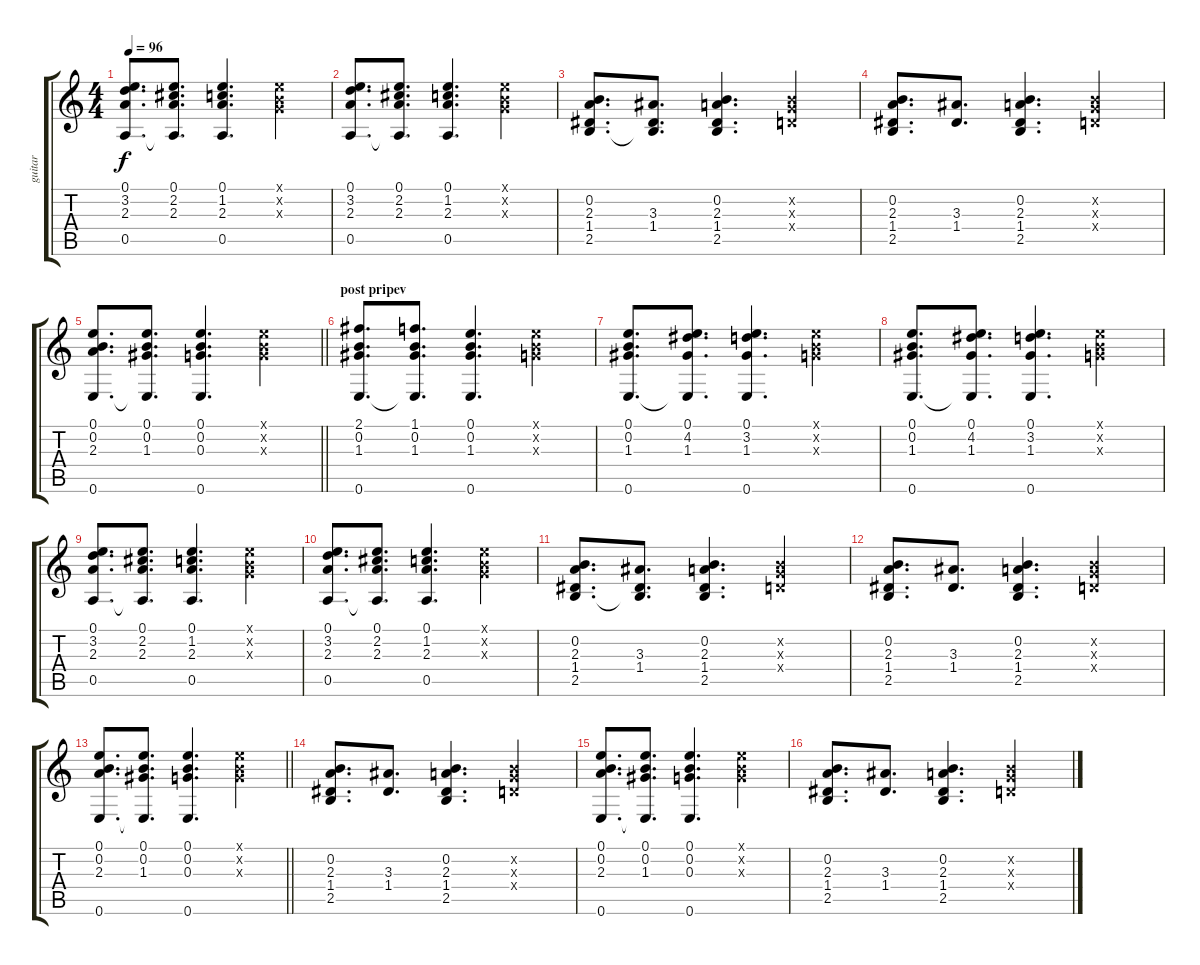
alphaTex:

\track ("guitar" "guitar") {instrument electricguitarjazz}
\staff {score tabs}
\tuning (E4 B3 G3 D3 A2 E2) {hide}
\ts (4 4)
\tempo 96
\clef g2
\ks c
(0.1 3.2 2.3 0.5).8{d dy f} (0.1 2.2 2.3 0.5{t}).8{d} (0.1 1.2 2.3 0.5).4{d} (0.1{x} 0.2{x} 0.3{x}).4 |
(0.1 3.2 2.3 0.5).8{d} (0.1 2.2 2.3 0.5{t}).8{d} (0.1 1.2 2.3 0.5).4{d} (0.1{x} 0.2{x} 0.3{x}).4 |
(0.2 2.3 1.4 2.5).8{d} (3.3 1.4 2.5{t}).8{d} (0.2 2.3 1.4 2.5).4{d} (0.2{x} 0.3{x} 0.4{x}).4 |
(0.2 2.3 1.4 2.5).8{d} (3.3 1.4).8{d} (0.2 2.3 1.4 2.5).4{d} (0.2{x} 0.3{x} 0.4{x}).4 |
\barLineRight lightlight
(0.1 0.2 2.3 0.6).8{d} (0.1 0.2 1.3 0.6{t}).8{d} (0.1 0.2 0.3 0.6).4{d} (0.1{x} 0.2{x} 0.3{x}).4 |
\section ("" "post pripev")
(2.1 0.2 1.3 0.6).8{d} (1.1 0.2 1.3 0.6{t}).8{d} (0.1 0.2 1.3 0.6).4{d} (0.1{x} 0.2{x} 0.3{x}).4 |
(0.1 0.2 1.3 0.6).8{d} (0.1 4.2 1.3 0.6{t}).8{d} (0.1 3.2 1.3 0.6).4{d} (0.1{x} 0.2{x} 0.3{x}).4 |
(0.1 0.2 1.3 0.6).8{d} (0.1 4.2 1.3 0.6{t}).8{d} (0.1 3.2 1.3 0.6).4{d} (0.1{x} 0.2{x} 0.3{x}).4 |
(0.1 3.2 2.3 0.5).8{d} (0.1 2.2 2.3 0.5{t}).8{d} (0.1 1.2 2.3 0.5).4{d} (0.1{x} 0.2{x} 0.3{x}).4 |
(0.1 3.2 2.3 0.5).8{d} (0.1 2.2 2.3 0.5{t}).8{d} (0.1 1.2 2.3 0.5).4{d} (0.1{x} 0.2{x} 0.3{x}).4 |
(0.2 2.3 1.4 2.5).8{d} (3.3 1.4 2.5{t}).8{d} (0.2 2.3 1.4 2.5).4{d} (0.2{x} 0.3{x} 0.4{x}).4 |
(0.2 2.3 1.4 2.5).8{d} (3.3 1.4).8{d} (0.2 2.3 1.4 2.5).4{d} (0.2{x} 0.3{x} 0.4{x}).4 |
\barLineRight lightlight
(0.1 0.2 2.3 0.6).8{d} (0.1 0.2 1.3 0.6{t}).8{d} (0.1 0.2 0.3 0.6).4{d} (0.1{x} 0.2{x} 0.3{x}).4 |
(0.2 2.3 1.4 2.5).8{d} (3.3 1.4).8{d} (0.2 2.3 1.4 2.5).4{d} (0.2{x} 0.3{x} 0.4{x}).4 |
(0.1 0.2 2.3 0.6).8{d} (0.1 0.2 1.3 0.6{t}).8{d} (0.1 0.2 0.3 0.6).4{d} (0.1{x} 0.2{x} 0.3{x}).4 |
(0.2 2.3 1.4 2.5).8{d} (3.3 1.4).8{d} (0.2 2.3 1.4 2.5).4{d} (0.2{x} 0.3{x} 0.4{x}).4
